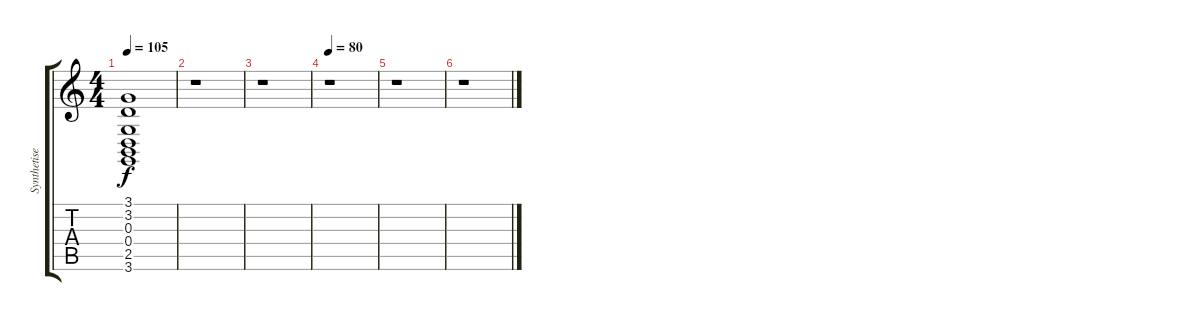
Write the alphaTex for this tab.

\track ("Synthetiseur" "Synthetise") {instrument stringensemble1}
\staff {score tabs}
\tuning (E4 B3 G3 D3 A2 E2) {hide}
\ts (4 4)
\tempo 105
\clef g2
\ks c
(3.1 3.2 0.3 0.4 2.5 3.6).1{dy f} |
r.1 |
r.1 |
\tempo 80
r.1 |
r.1 |
r.1
